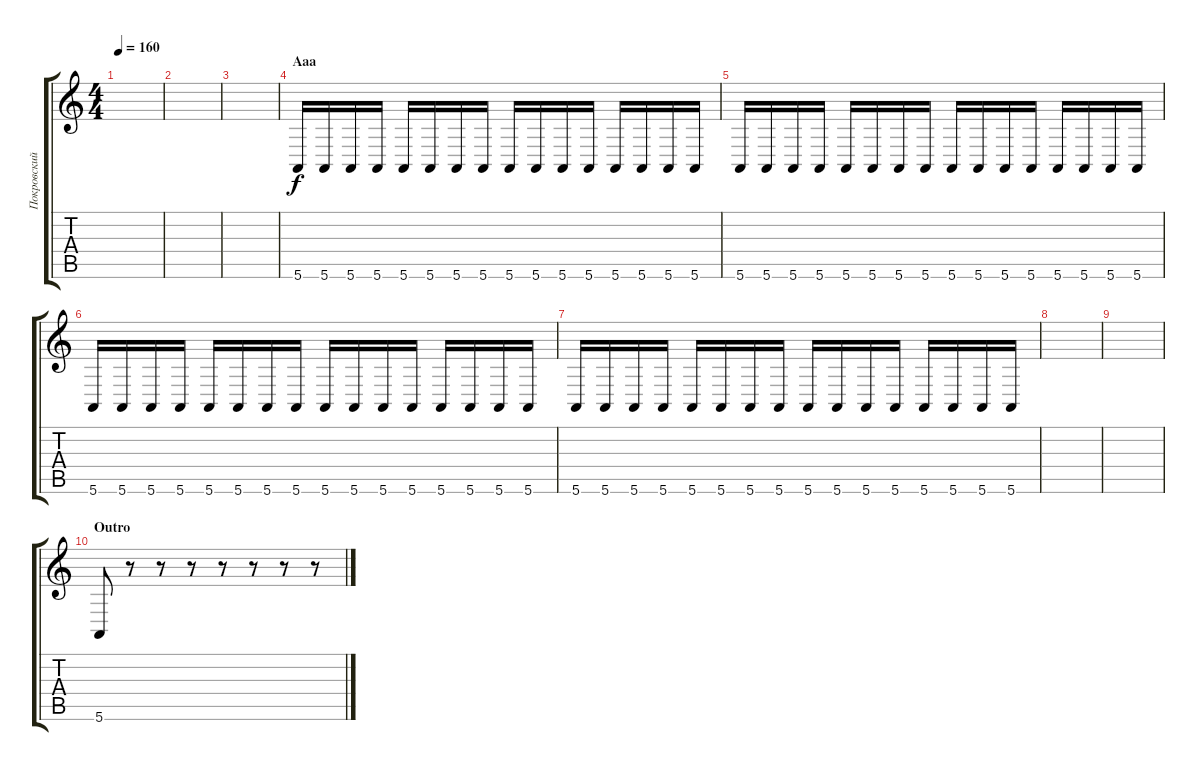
\track ("Покровский (Synth 2)" "Покровский") {instrument churchorgan}
\staff {score tabs}
\tuning (E4 B3 G3 D3 A2 E2) {hide}
\ts (4 4)
\tempo 160
\clef g2
\ks c
|
|
|
\section ("" "Aaa")
5.6.16{volume 8} 5.6.16 5.6.16 5.6.16 5.6.16 5.6.16 5.6.16 5.6.16 5.6.16 5.6.16 5.6.16 5.6.16 5.6.16 5.6.16 5.6.16 5.6.16 |
5.6.16 5.6.16 5.6.16 5.6.16 5.6.16 5.6.16 5.6.16 5.6.16 5.6.16 5.6.16 5.6.16 5.6.16 5.6.16 5.6.16 5.6.16 5.6.16 |
5.6.16 5.6.16 5.6.16 5.6.16 5.6.16 5.6.16 5.6.16 5.6.16 5.6.16 5.6.16 5.6.16 5.6.16 5.6.16 5.6.16 5.6.16 5.6.16 |
5.6.16 5.6.16 5.6.16 5.6.16 5.6.16 5.6.16 5.6.16 5.6.16 5.6.16 5.6.16 5.6.16 5.6.16 5.6.16 5.6.16 5.6.16 5.6.16 |
|
|
\section ("" "Outro")
5.6.8 r.8 r.8 r.8 r.8 r.8 r.8 r.8
